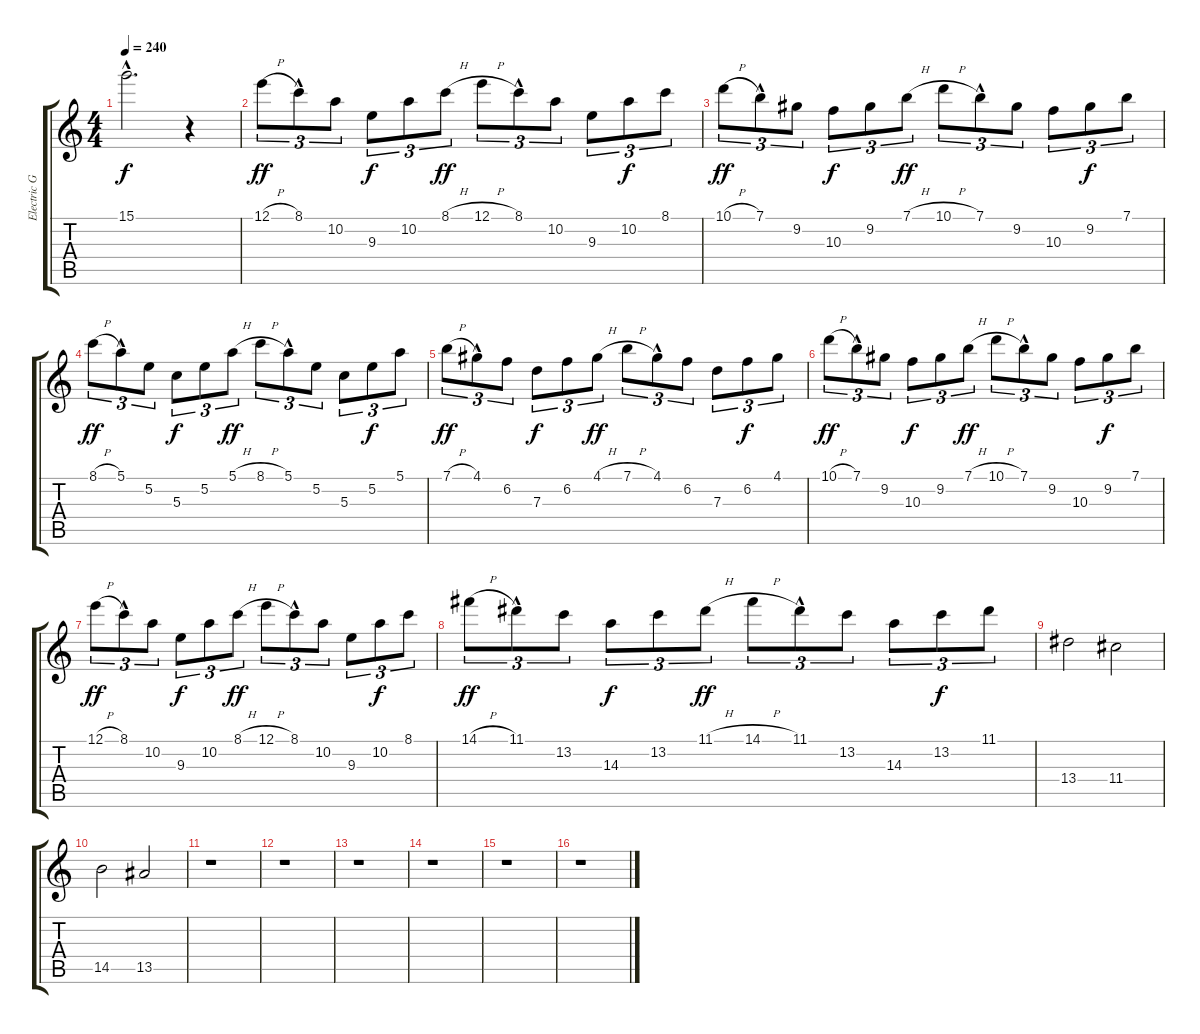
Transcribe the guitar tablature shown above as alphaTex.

\track ("Electric Guitar 1" "Electric G") {instrument overdrivenguitar}
\staff {score tabs}
\tuning (E4 B3 G3 D3 A2 E2) {hide}
\ts (4 4)
\tempo 240
\clef g2
\ks c
15.1{hac}.2{d dy f} r.4 |
12.1{h}.8{tu (3 2) dy ff} 8.1{hac}.8{tu (3 2)} 10.2.8{tu (3 2)} 9.3.8{tu (3 2) dy f} 10.2.8{tu (3 2)} 8.1{h}.8{tu (3 2) dy ff} 12.1{h}.8{tu (3 2)} 8.1{hac}.8{tu (3 2)} 10.2.8{tu (3 2)} 9.3.8{tu (3 2)} 10.2.8{tu (3 2) dy f} 8.1.8{tu (3 2)} |
10.1{h}.8{tu (3 2) dy ff} 7.1{hac}.8{tu (3 2)} 9.2.8{tu (3 2)} 10.3.8{tu (3 2) dy f} 9.2.8{tu (3 2)} 7.1{h}.8{tu (3 2) dy ff} 10.1{h}.8{tu (3 2)} 7.1{hac}.8{tu (3 2)} 9.2.8{tu (3 2)} 10.3.8{tu (3 2)} 9.2.8{tu (3 2) dy f} 7.1.8{tu (3 2)} |
8.1{h}.8{tu (3 2) dy ff} 5.1{hac}.8{tu (3 2)} 5.2.8{tu (3 2)} 5.3.8{tu (3 2) dy f} 5.2.8{tu (3 2)} 5.1{h}.8{tu (3 2) dy ff} 8.1{h}.8{tu (3 2)} 5.1{hac}.8{tu (3 2)} 5.2.8{tu (3 2)} 5.3.8{tu (3 2)} 5.2.8{tu (3 2) dy f} 5.1.8{tu (3 2)} |
7.1{h}.8{tu (3 2) dy ff} 4.1{hac}.8{tu (3 2)} 6.2.8{tu (3 2)} 7.3.8{tu (3 2) dy f} 6.2.8{tu (3 2)} 4.1{h}.8{tu (3 2) dy ff} 7.1{h}.8{tu (3 2)} 4.1{hac}.8{tu (3 2)} 6.2.8{tu (3 2)} 7.3.8{tu (3 2)} 6.2.8{tu (3 2) dy f} 4.1.8{tu (3 2)} |
10.1{h}.8{tu (3 2) dy ff} 7.1{hac}.8{tu (3 2)} 9.2.8{tu (3 2)} 10.3.8{tu (3 2) dy f} 9.2.8{tu (3 2)} 7.1{h}.8{tu (3 2) dy ff} 10.1{h}.8{tu (3 2)} 7.1{hac}.8{tu (3 2)} 9.2.8{tu (3 2)} 10.3.8{tu (3 2)} 9.2.8{tu (3 2) dy f} 7.1.8{tu (3 2)} |
12.1{h}.8{tu (3 2) dy ff} 8.1{hac}.8{tu (3 2)} 10.2.8{tu (3 2)} 9.3.8{tu (3 2) dy f} 10.2.8{tu (3 2)} 8.1{h}.8{tu (3 2) dy ff} 12.1{h}.8{tu (3 2)} 8.1{hac}.8{tu (3 2)} 10.2.8{tu (3 2)} 9.3.8{tu (3 2)} 10.2.8{tu (3 2) dy f} 8.1.8{tu (3 2)} |
14.1{h}.8{tu (3 2) dy ff} 11.1{hac}.8{tu (3 2)} 13.2.8{tu (3 2)} 14.3.8{tu (3 2) dy f} 13.2.8{tu (3 2)} 11.1{h}.8{tu (3 2) dy ff} 14.1{h}.8{tu (3 2)} 11.1{hac}.8{tu (3 2)} 13.2.8{tu (3 2)} 14.3.8{tu (3 2)} 13.2.8{tu (3 2) dy f} 11.1.8{tu (3 2)} |
13.4.2 11.4.2 |
14.5.2 13.5.2 |
r.1 |
r.1 |
r.1 |
r.1 |
r.1 |
r.1
